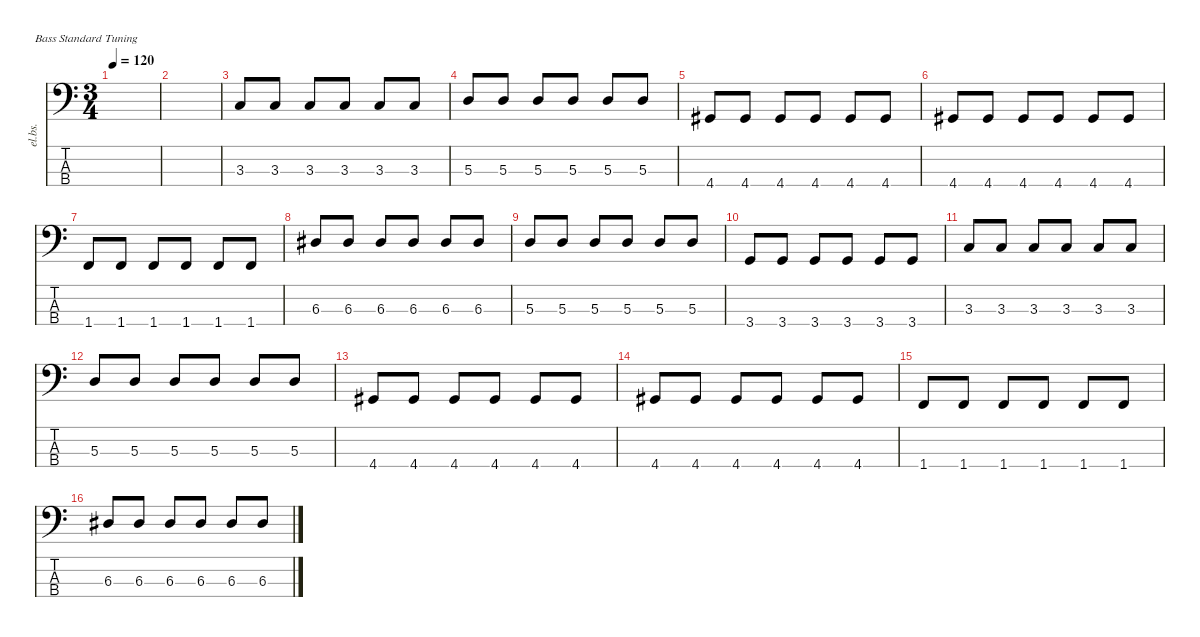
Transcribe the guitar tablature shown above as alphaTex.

\defaultSystemsLayout 4
\hideDynamics
\bracketExtendMode nobrackets
\otherSystemsTrackNameOrientation horizontal
\track ("Electric Bass" "el.bs.") {solo instrument electricbassfinger}
\staff {score tabs}
\tuning (G2 D2 A1 E1)
\ts (3 4)
\tempo 120
\clef f4
\ks c
|
|
3.3.8{beam Up} 3.3.8{beam Up} 3.3.8{beam Up} 3.3.8{beam Up} 3.3.8{beam Up} 3.3.8{beam Up} |
5.3.8{beam Up} 5.3.8{beam Up} 5.3.8{beam Up} 5.3.8{beam Up} 5.3.8{beam Up} 5.3.8{beam Up} |
4.4{acc #}.8{beam Up} 4.4{acc #}.8{beam Up} 4.4{acc #}.8{beam Up} 4.4{acc #}.8{beam Up} 4.4{acc #}.8{beam Up} 4.4{acc #}.8{beam Up} |
4.4{acc #}.8{beam Up} 4.4{acc #}.8{beam Up} 4.4{acc #}.8{beam Up} 4.4{acc #}.8{beam Up} 4.4{acc #}.8{beam Up} 4.4{acc #}.8{beam Up} |
1.4.8{beam Up} 1.4.8{beam Up} 1.4.8{beam Up} 1.4.8{beam Up} 1.4.8{beam Up} 1.4.8{beam Up} |
6.3{acc #}.8{beam Up} 6.3{acc #}.8{beam Up} 6.3{acc #}.8{beam Up} 6.3{acc #}.8{beam Up} 6.3{acc #}.8{beam Up} 6.3{acc #}.8{beam Up} |
5.3.8{beam Up} 5.3.8{beam Up} 5.3.8{beam Up} 5.3.8{beam Up} 5.3.8{beam Up} 5.3.8{beam Up} |
3.4.8{beam Up} 3.4.8{beam Up} 3.4.8{beam Up} 3.4.8{beam Up} 3.4.8{beam Up} 3.4.8{beam Up} |
3.3.8{beam Up} 3.3.8{beam Up} 3.3.8{beam Up} 3.3.8{beam Up} 3.3.8{beam Up} 3.3.8{beam Up} |
5.3.8{beam Up} 5.3.8{beam Up} 5.3.8{beam Up} 5.3.8{beam Up} 5.3.8{beam Up} 5.3.8{beam Up} |
4.4{acc #}.8{beam Up} 4.4{acc #}.8{beam Up} 4.4{acc #}.8{beam Up} 4.4{acc #}.8{beam Up} 4.4{acc #}.8{beam Up} 4.4{acc #}.8{beam Up} |
4.4{acc #}.8{beam Up} 4.4{acc #}.8{beam Up} 4.4{acc #}.8{beam Up} 4.4{acc #}.8{beam Up} 4.4{acc #}.8{beam Up} 4.4{acc #}.8{beam Up} |
1.4.8{beam Up} 1.4.8{beam Up} 1.4.8{beam Up} 1.4.8{beam Up} 1.4.8{beam Up} 1.4.8{beam Up} |
6.3{acc #}.8{beam Up} 6.3{acc #}.8{beam Up} 6.3{acc #}.8{beam Up} 6.3{acc #}.8{beam Up} 6.3{acc #}.8{beam Up} 6.3{acc #}.8{beam Up}
